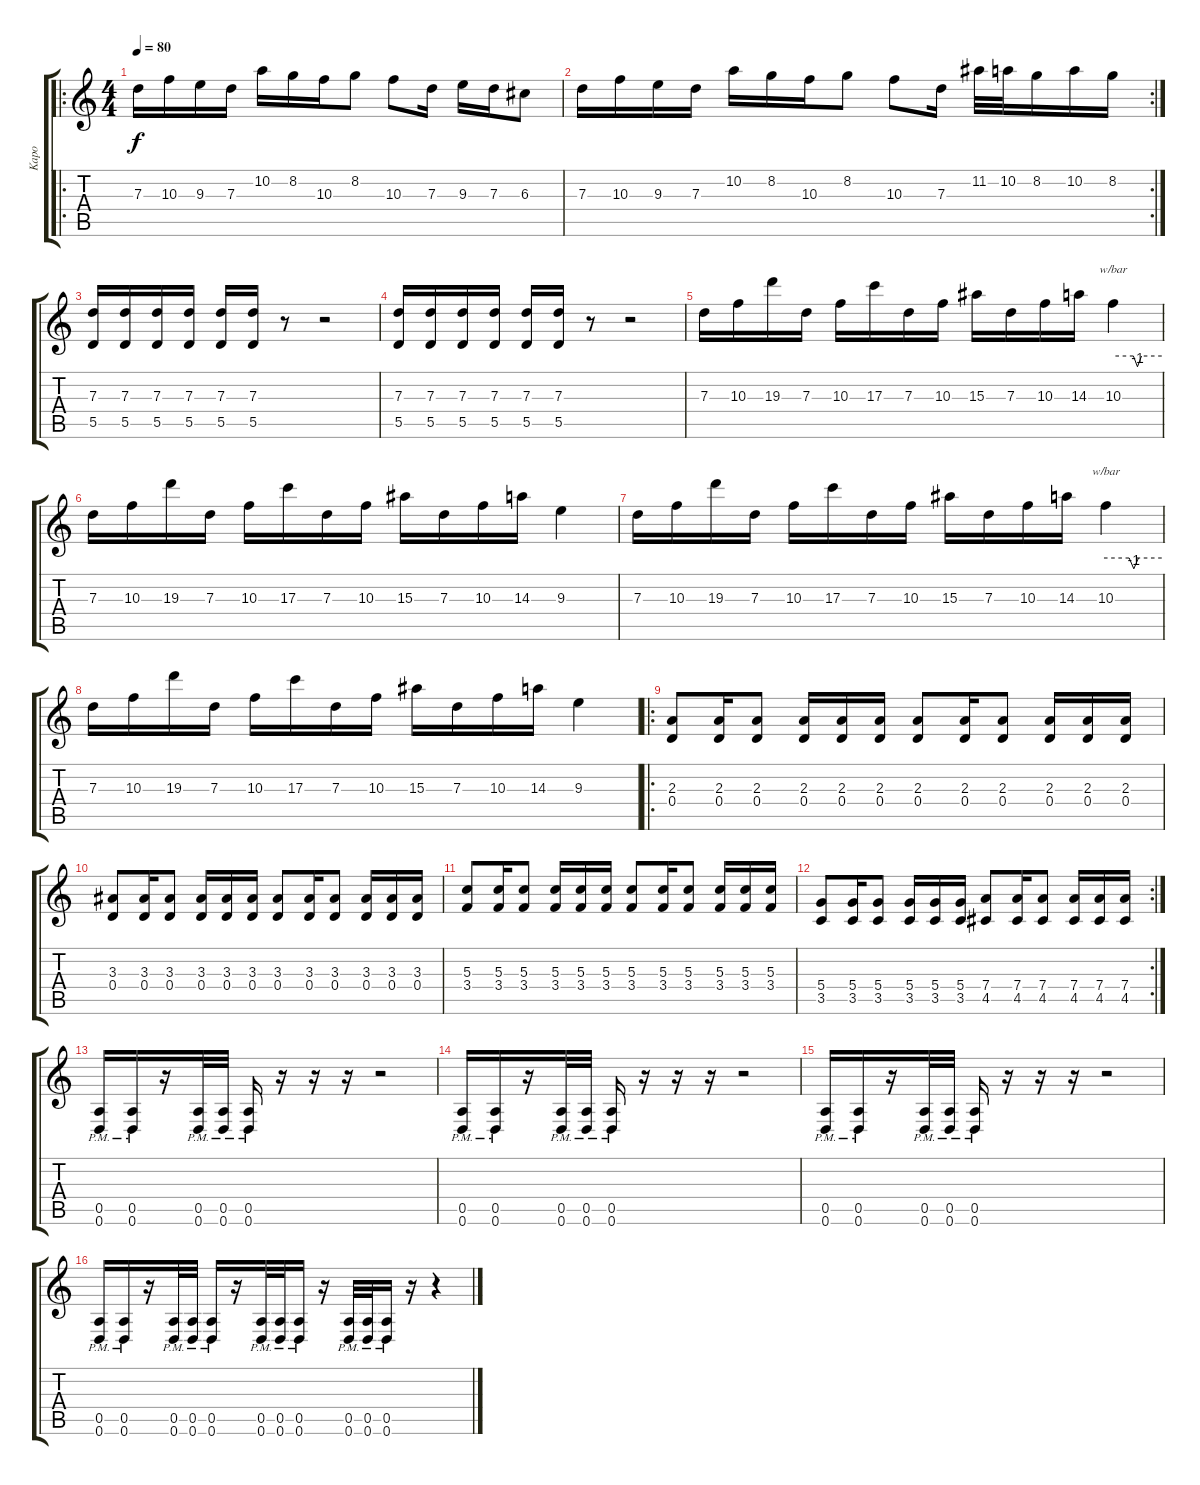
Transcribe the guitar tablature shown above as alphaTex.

\track ("Kapo" "Kapo") {instrument distortionguitar}
\staff {score tabs}
\tuning (E4 B3 G3 D3 A2 D2) {hide}
\ro
\ts (4 4)
\tempo 80
\clef g2
\ks c
7.3.16{dy f} 10.3.16 9.3.16 7.3.16 10.2.16 8.2.16 10.3.16 8.2.8 10.3.8 7.3.16 9.3.16 7.3.16 6.3.8 |
\rc 2
7.3.16 10.3.16 9.3.16 7.3.16 10.2.16 8.2.16 10.3.16 8.2.8 10.3.8 7.3.16 11.2.32 10.2.32 8.2.16 10.2.16 8.2.16 |
(7.3 5.5).16 (7.3 5.5).16 (7.3 5.5).16 (7.3 5.5).16 (7.3 5.5).16 (7.3 5.5).16 r.8 r.2 |
(7.3 5.5).16 (7.3 5.5).16 (7.3 5.5).16 (7.3 5.5).16 (7.3 5.5).16 (7.3 5.5).16 r.8 r.2 |
7.3.16 10.3.16 19.3.16 7.3.16 10.3.16 17.3.16 7.3.16 10.3.16 15.3.16 7.3.16 10.3.16 14.3.16 10.3.4{tbe (custom default 0 0 25 0 30 -4 35 0 60 0)} |
7.3.16 10.3.16 19.3.16 7.3.16 10.3.16 17.3.16 7.3.16 10.3.16 15.3.16 7.3.16 10.3.16 14.3.16 9.3.4 |
7.3.16 10.3.16 19.3.16 7.3.16 10.3.16 17.3.16 7.3.16 10.3.16 15.3.16 7.3.16 10.3.16 14.3.16 10.3.4{tbe (custom default 0 0 25 0 30 -4 35 0 60 0)} |
7.3.16 10.3.16 19.3.16 7.3.16 10.3.16 17.3.16 7.3.16 10.3.16 15.3.16 7.3.16 10.3.16 14.3.16 9.3.4 |
\ro
(2.3 0.4).8 (2.3 0.4).16 (2.3 0.4).8 (2.3 0.4).16 (2.3 0.4).16 (2.3 0.4).16 (2.3 0.4).8 (2.3 0.4).16 (2.3 0.4).8 (2.3 0.4).16 (2.3 0.4).16 (2.3 0.4).16 |
(3.3 0.4).8 (3.3 0.4).16 (3.3 0.4).8 (3.3 0.4).16 (3.3 0.4).16 (3.3 0.4).16 (3.3 0.4).8 (3.3 0.4).16 (3.3 0.4).8 (3.3 0.4).16 (3.3 0.4).16 (3.3 0.4).16 |
(5.3 3.4).8 (5.3 3.4).16 (5.3 3.4).8 (5.3 3.4).16 (5.3 3.4).16 (5.3 3.4).16 (5.3 3.4).8 (5.3 3.4).16 (5.3 3.4).8 (5.3 3.4).16 (5.3 3.4).16 (5.3 3.4).16 |
\rc 2
(5.4 3.5).8 (5.4 3.5).16 (5.4 3.5).8 (5.4 3.5).16 (5.4 3.5).16 (5.4 3.5).16 (7.4 4.5).8 (7.4 4.5).16 (7.4 4.5).8 (7.4 4.5).16 (7.4 4.5).16 (7.4 4.5).16 |
(0.5{pm} 0.6{pm}).16 (0.5{pm} 0.6{pm}).16 r.16 (0.5{pm} 0.6{pm}).32 (0.5{pm} 0.6{pm}).32 (0.5{pm} 0.6{pm}).16 r.16 r.16 r.16 r.2 |
(0.5{pm} 0.6{pm}).16 (0.5{pm} 0.6{pm}).16 r.16 (0.5{pm} 0.6{pm}).32 (0.5{pm} 0.6{pm}).32 (0.5{pm} 0.6{pm}).16 r.16 r.16 r.16 r.2 |
(0.5{pm} 0.6{pm}).16 (0.5{pm} 0.6{pm}).16 r.16 (0.5{pm} 0.6{pm}).32 (0.5{pm} 0.6{pm}).32 (0.5{pm} 0.6{pm}).16 r.16 r.16 r.16 r.2 |
(0.5{pm} 0.6{pm}).16 (0.5{pm} 0.6{pm}).16 r.16 (0.5{pm} 0.6{pm}).32 (0.5{pm} 0.6{pm}).32 (0.5{pm} 0.6{pm}).16 r.16 (0.5{pm} 0.6{pm}).32 (0.5{pm} 0.6{pm}).32 (0.5{pm} 0.6{pm}).16 r.16 (0.5{pm} 0.6{pm}).32 (0.5{pm} 0.6{pm}).32 (0.5{pm} 0.6{pm}).16 r.16 r.4
